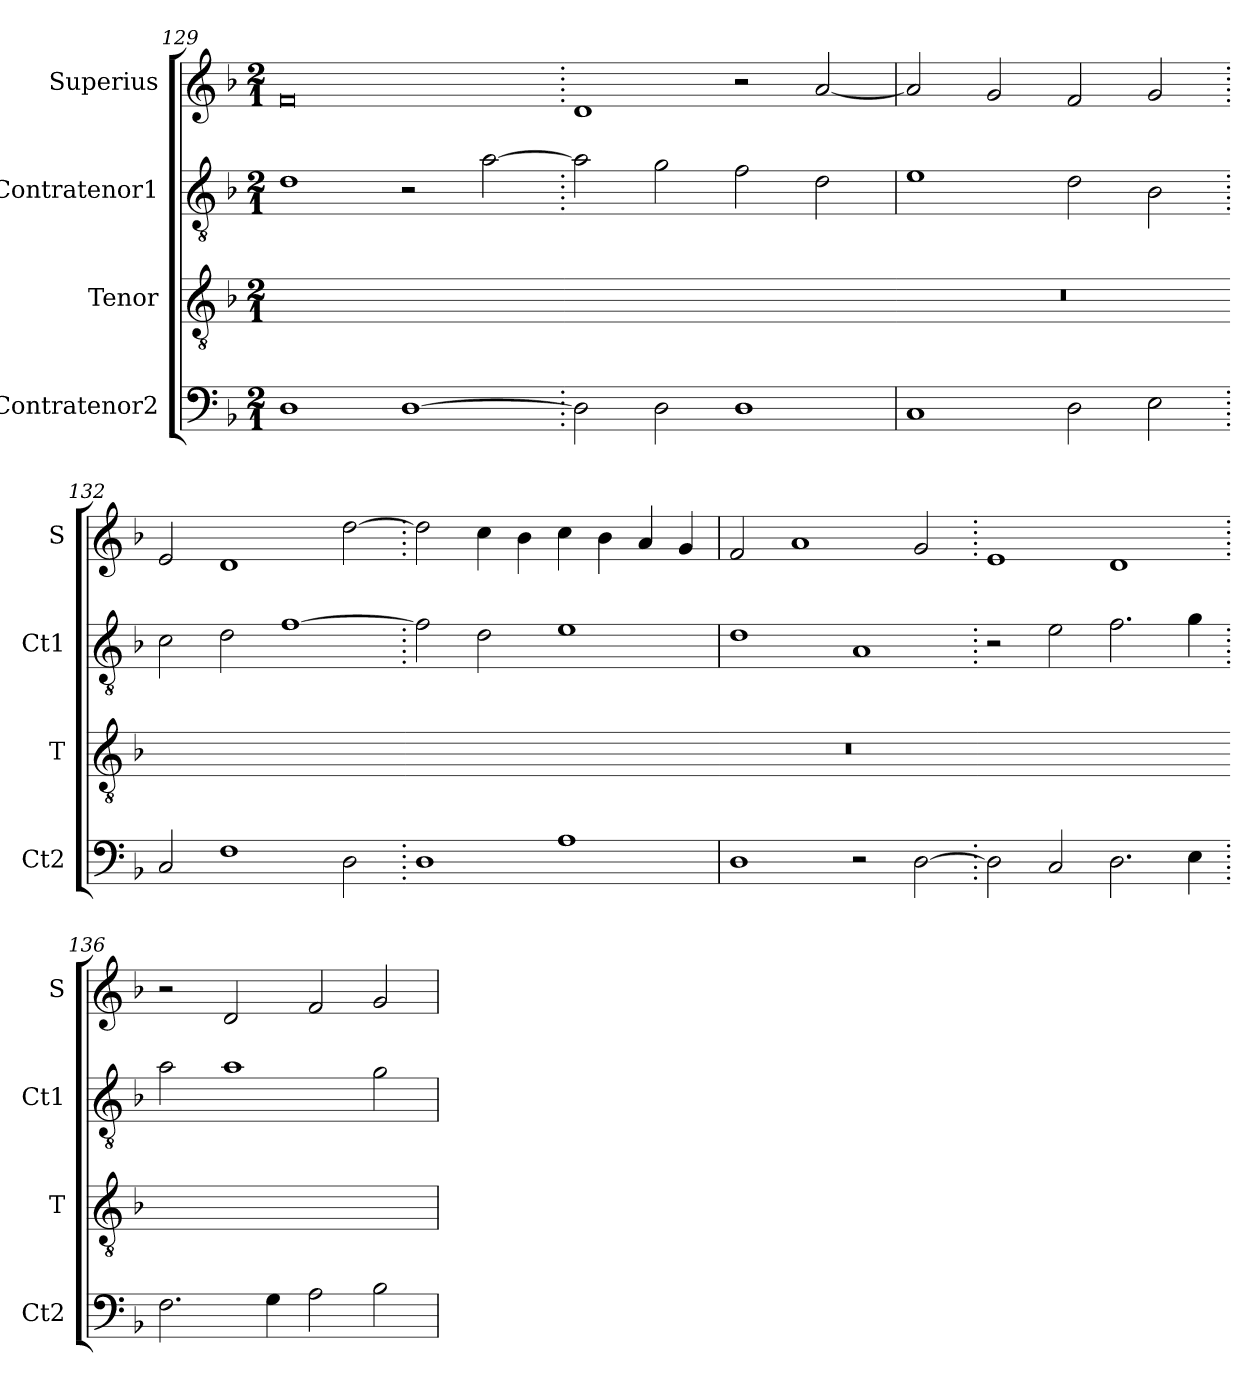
**kern	**kern	**kern	**kern
*part4	*part3	*part2	*part1
*staff4	*staff3	*staff2	*staff1
*I"Contratenor2	*I"Tenor	*I"Contratenor1	*I"Superius
*I'Ct2	*I'T	*I'Ct1	*I'S
*clefF4	*clefGv2	*clefGv2	*clefG2
*k[b-]	*k[b-]	*k[b-]	*k[b-]
*M2/1	*M2/1	*M2/1	*M2/1
=129	=129	=129	=129
!	!LO:N:vis=2	!	!
1D	0ryy	1d	0f
[1D	.	2r	.
.	.	[2a	.
=130.	=130-	=130.	=130.
!	!LO:N:vis=2	!	!
2D]	0ryy	2a]	1d
2D	.	2g	.
1D	.	2f	2r
.	.	2d	[2a
=131	=131-	=131	=131
!	!LO:N:vis=2	!	!
1C	0r	1e	2a]
.	.	.	2g
2D	.	2d	2f
2E	.	2B-	2g
=132.	=132-	=132.	=132.
!	!LO:N:vis=2	!	!
2C	0ryy	2c	2e
1F	.	2d	1d
.	.	[1f	.
2D	.	.	[2dd
=133.	=133-	=133.	=133.
!	!LO:N:vis=2	!	!
1D	0ryy	2f]	2dd]
.	.	2d	4cc
.	.	.	4b-
1A	.	1e	4cc
.	.	.	4b-
.	.	.	4a
.	.	.	4g
=134	=134-	=134	=134
!	!LO:N:vis=2	!	!
1D	0r	1d	2f
.	.	.	1a
2r	.	1A	.
[2D	.	.	2g
=135.	=135-	=135.	=135.
!	!LO:N:vis=2	!	!
2D]	0ryy	2r	1e
2C	.	2e	.
2.D	.	2.f	1d
4E	.	4g	.
=136.	=136-	=136.	=136.
!	!LO:N:vis=2	!	!
2.F	0ryy	2a	2r
.	.	1a	2d
4G	.	.	.
2A	.	.	2f
2B-	.	2g	2g
=	=	=	=
*-	*-	*-	*-
